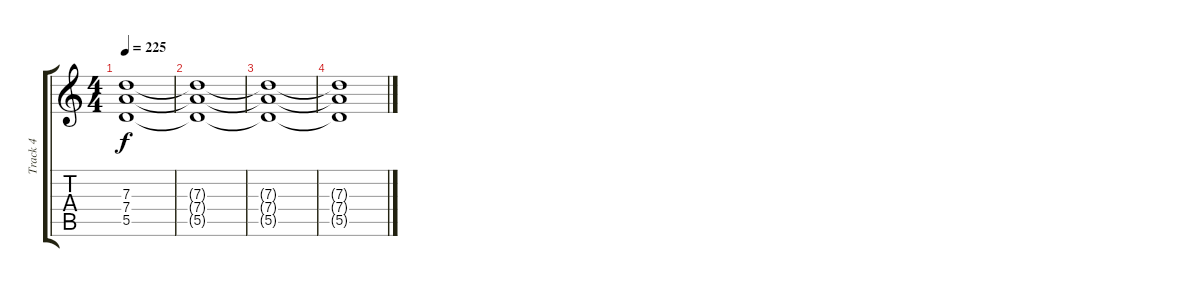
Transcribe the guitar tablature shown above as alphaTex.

\track ("Track 4" "Track 4") {instrument distortionguitar}
\staff {score tabs}
\tuning (E4 B3 G3 D3 A2 E2) {hide}
\ts (4 4)
\tempo 225
\clef g2
\ks c
(7.3 7.4 5.5).1{dy f} |
(7.3{t} 7.4{t} 5.5{t}).1 |
(7.3{t} 7.4{t} 5.5{t}).1 |
(7.3{t} 7.4{t} 5.5{t}).1
